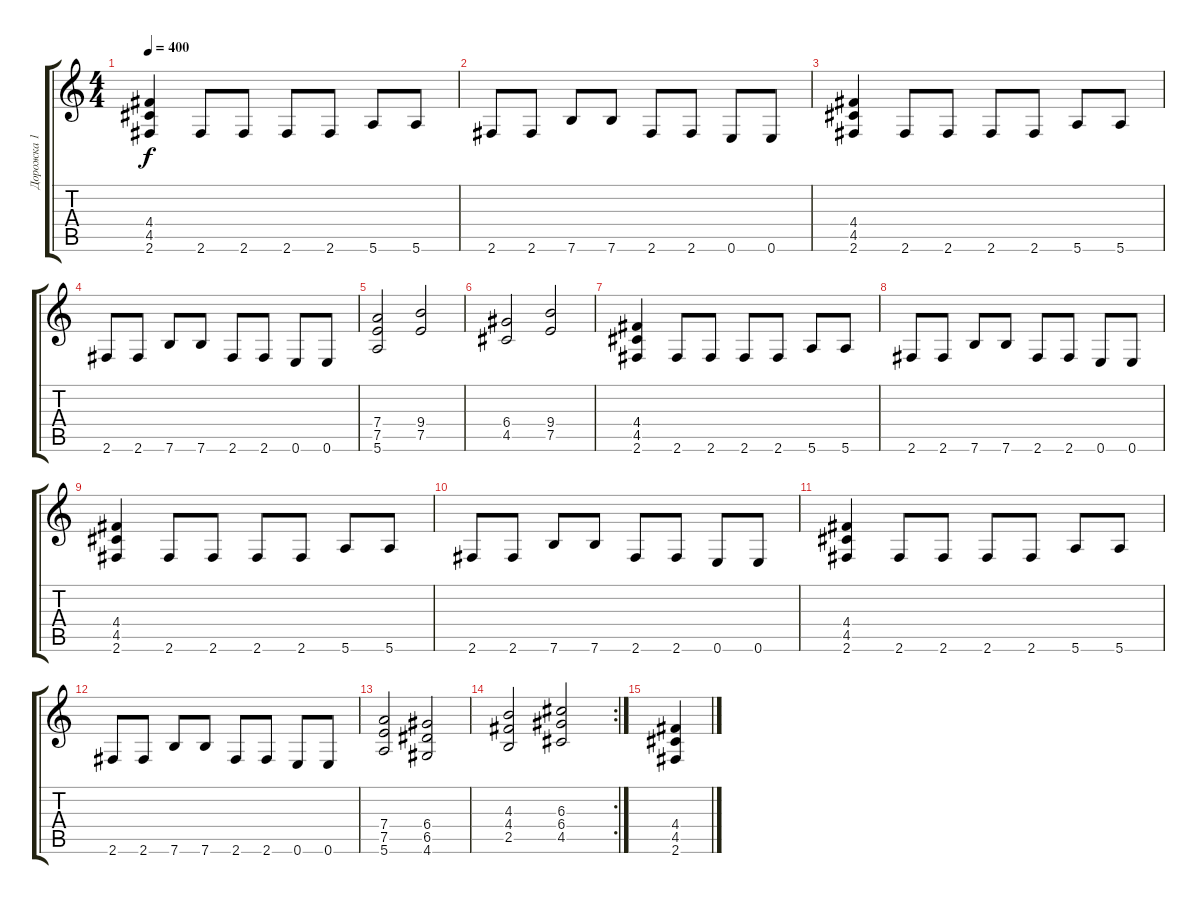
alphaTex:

\track ("Дорожка 1" "Дорожка 1") {instrument overdrivenguitar}
\staff {score tabs}
\tuning (E4 B3 G3 D3 A2 E2) {hide}
\ts (4 4)
\tempo 400
\clef g2
\ks c
(4.4 4.5 2.6).4{dy f} 2.6.8 2.6.8 2.6.8 2.6.8 5.6.8 5.6.8 |
2.6.8 2.6.8 7.6.8 7.6.8 2.6.8 2.6.8 0.6.8 0.6.8 |
(4.4 4.5 2.6).4 2.6.8 2.6.8 2.6.8 2.6.8 5.6.8 5.6.8 |
2.6.8 2.6.8 7.6.8 7.6.8 2.6.8 2.6.8 0.6.8 0.6.8 |
(7.4 7.5 5.6).2 (9.4 7.5).2 |
(6.4 4.5).2 (9.4 7.5).2 |
(4.4 4.5 2.6).4 2.6.8 2.6.8 2.6.8 2.6.8 5.6.8 5.6.8 |
2.6.8 2.6.8 7.6.8 7.6.8 2.6.8 2.6.8 0.6.8 0.6.8 |
(4.4 4.5 2.6).4 2.6.8 2.6.8 2.6.8 2.6.8 5.6.8 5.6.8 |
2.6.8 2.6.8 7.6.8 7.6.8 2.6.8 2.6.8 0.6.8 0.6.8 |
(4.4 4.5 2.6).4 2.6.8 2.6.8 2.6.8 2.6.8 5.6.8 5.6.8 |
2.6.8 2.6.8 7.6.8 7.6.8 2.6.8 2.6.8 0.6.8 0.6.8 |
(7.4 7.5 5.6).2 (6.4 6.5 4.6).2 |
\rc 2
(4.3 4.4 2.5).2 (6.3 6.4 4.5).2 |
(4.4 4.5 2.6).4
